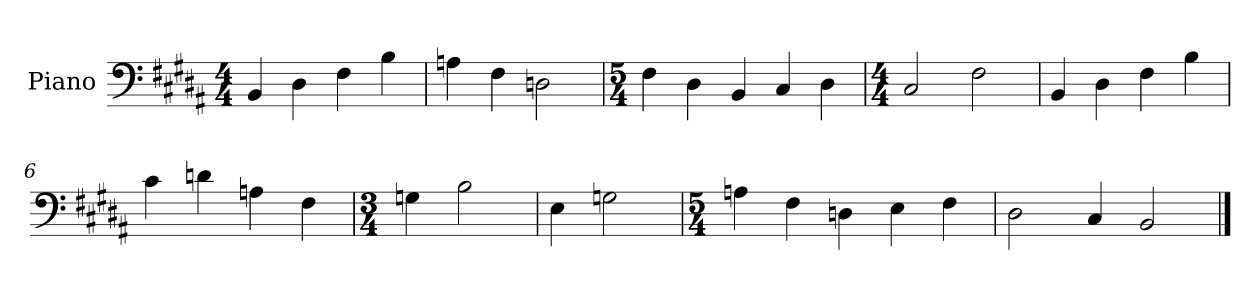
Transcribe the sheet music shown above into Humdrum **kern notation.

**kern
*part1
*staff1
*I"Piano
*I'Pno.
*clefF4
*k[f#c#g#d#a#]
*M4/4
=1
4BB/
4D#\
4F#\
4B\
=2
4An\
4F#\
2Dn\
=3
*M5/4
4F#\
4D#\
4BB/
4C#/
4D#\
=4
*M4/4
2C#/
2F#\
=5
4BB/
4D#\
4F#\
4B\
=6
4c#\
4dn\
4An\
4F#\
=7
*M3/4
4Gn\
2B\
=8
4E\
2Gn\
!!LO:LB:g=z
=9
*M5/4
4An\
4F#\
4Dn\
4E\
4F#\
=10
2D#\
4C#/
2BB/
==
*-
